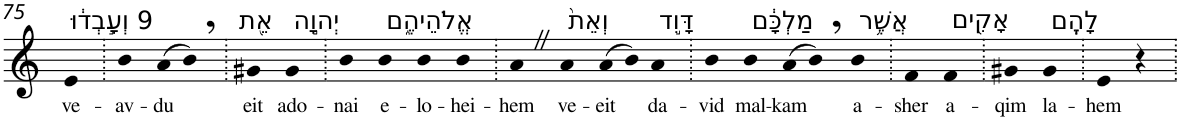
**kern	**text
*part1	*part1
*staff1	*staff1
*I"Piano	*
*I'Pno	*
!!LO:PB:g=z
*clefG2	*
*k[]	*
=75	=75
!LO:TX:a:t=9 וְעָ֣בְד֔וּ	!
!	!LO:LY:b
4e	ve-
=76.	=76.
!	!LO:LY:b
4b	-av-
!	!LO:LY:b
(>8a	-du
8b,)	.
=77.	=77.
!LO:TX:a:t=אֵ֖ת	!
!	!LO:LY:b
4g#X	eit
!LO:TX:a:t=יְהוָ֣ה	!
!	!LO:LY:b
4g#	ado-
=78.	=78.
!	!LO:LY:b
4b	-nai
!LO:TX:a:t=אֱלֹהֵיהֶ֑ם	!
!	!LO:LY:b
4b	e-
!	!LO:LY:b
4b	-lo-
!	!LO:LY:b
4b	-hei-
=79.	=79.
!	!LO:LY:b
4aZ	-hem
!LO:TX:a:t=וְאֵת֙	!
!	!LO:LY:b
4a	ve-
!	!LO:LY:b
(>8a	-eit
8b)	.
!LO:TX:a:t=דָּוִ֣ד	!
!	!LO:LY:b
4a	da-
=80.	=80.
!	!LO:LY:b
4b	-vid
!LO:TX:a:t=מַלְכָּ֔ם	!
!	!LO:LY:b
4b	mal-
!	!LO:LY:b
(>8a	-kam
8b,)	.
!LO:TX:a:t=אֲשֶׁ֥ר	!
!	!LO:LY:b
4b	a-
=81.	=81.
!	!LO:LY:b
4f	-sher
!LO:TX:a:t=אָקִ֖ים	!
!	!LO:LY:b
4f	a-
=82.	=82.
!	!LO:LY:b
4g#X	-qim
!LO:TX:a:t=לָהֶֽם	!
!	!LO:LY:b
4g#	la-
=83.	=83.
!	!LO:LY:b
4e	-hem
4r	.
=.	=.
*-	*-
